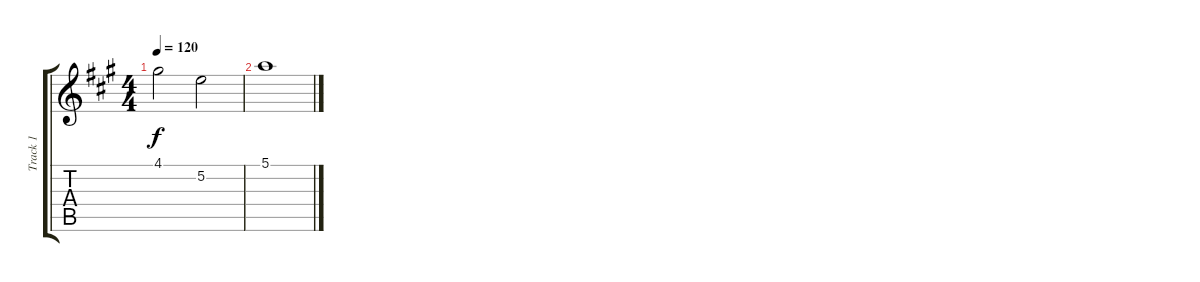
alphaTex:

\track ("Track 1" "Track 1") {instrument acousticguitarsteel}
\staff {score tabs}
\tuning (E4 B3 G3 D3 A2 E2) {hide}
\ts (4 4)
\tempo 120
\clef g2
\ks a
4.1.2{dy f} 5.2.2 |
5.1.1
